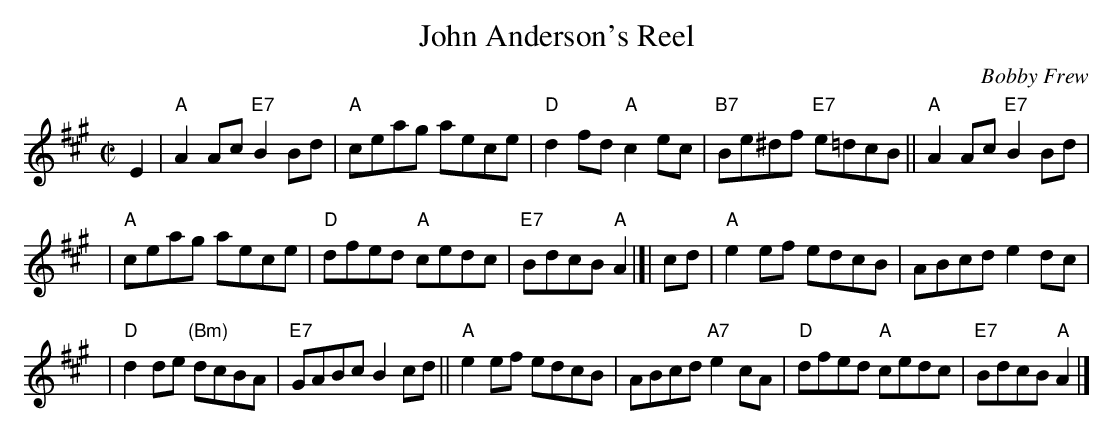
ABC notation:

X:1
T: John Anderson's Reel
C: Bobby Frew
M: C|
L: 1/8
K: A
E2 \
| "A"A2Ac "E7"B2Bd | "A"ceag aece | "D"d2fd "A"c2ec | "B7"Be^df "E7"e=dcB || "A"A2Ac "E7"B2Bd |
| "A"ceag aece | "D"dfed "A"cedc | "E7"BdcB "A"A2 |[| cd | "A"e2ef edcB | ABcd e2dc |
| "D"d2de "(Bm)"dcBA | "E7"GABc B2cd || "A"e2ef edcB | ABcd "A7"e2cA | "D"dfed "A"cedc | "E7"BdcB "A"A2 |]
